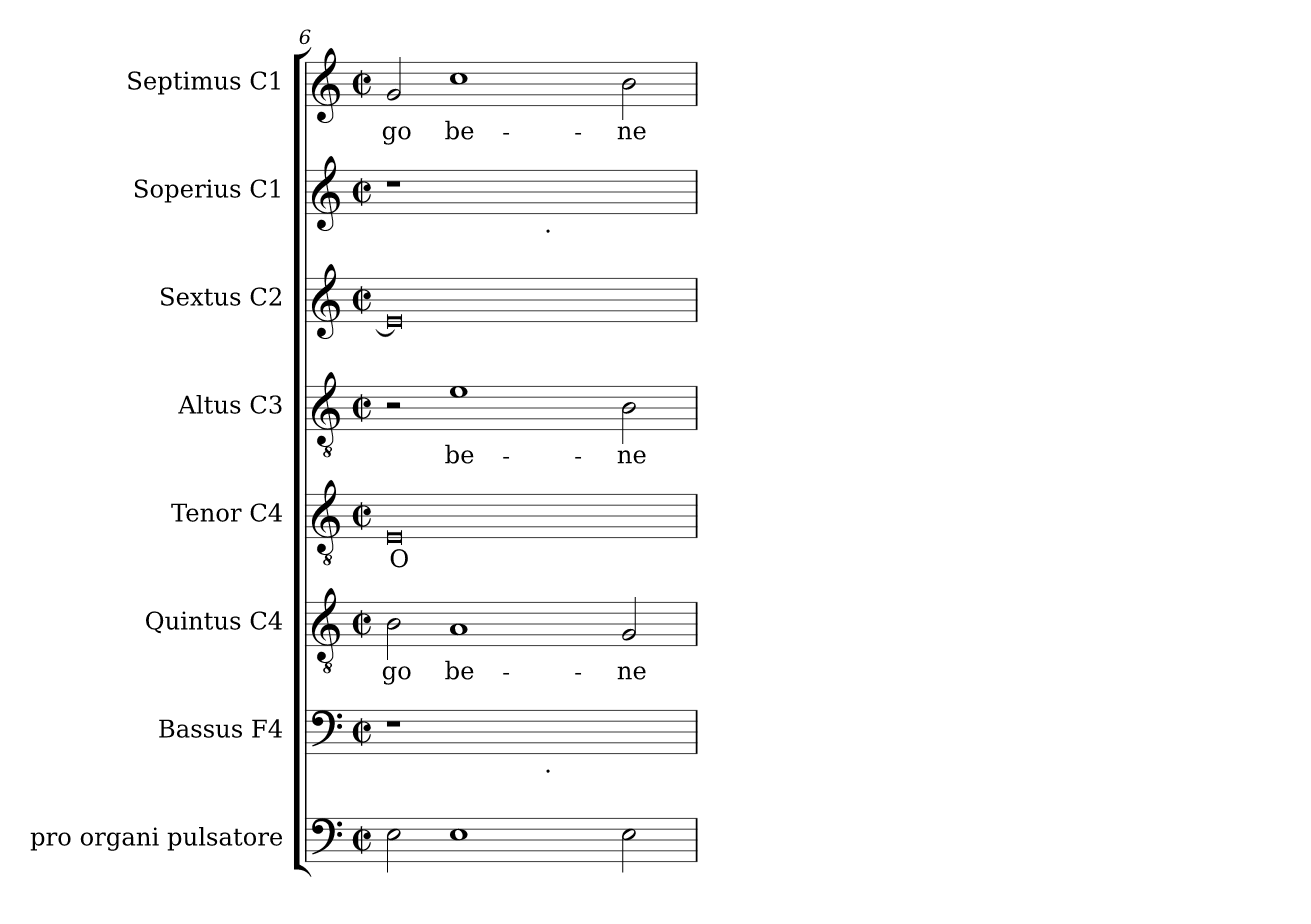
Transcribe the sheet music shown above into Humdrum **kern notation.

**kern	**text	**kern	**kern	**text	**kern	**text	**kern	**text	**kern	**text	**kern	**kern	**text
*part8	*part8	*part7	*part6	*part6	*part5	*part5	*part4	*part4	*part3	*part3	*part2	*part1	*part1
*staff8	*staff8	*staff7	*staff6	*staff6	*staff5	*staff5	*staff4	*staff4	*staff3	*staff3	*staff2	*staff1	*staff1
*I"pro organi  pulsatore	*	*I"Bassus  F4	*I"Quintus  C4	*	*I"Tenor  C4	*	*I"Altus  C3	*	*I"Sextus  C2	*	*I"Soperius  C1	*I"Septimus  C1	*
*clefF4	*	*clefF4	*clefGv2	*	*clefGv2	*	*clefGv2	*	*clefG2	*	*clefG2	*clefG2	*
*k[]	*	*k[]	*k[]	*	*k[]	*	*k[]	*	*k[]	*	*k[]	*k[]	*
*C:	*	*C:	*C:	*	*C:	*	*C:	*	*C:	*	*C:	*C:	*
*M2/2	*	*M2/2	*M2/2	*	*M2/2	*	*M2/2	*	*M2/2	*	*M2/2	*M2/2	*
*met(c|)	*	*met(c|)	*met(c|)	*	*met(c|)	*	*met(c|)	*	*met(c|)	*	*met(c|)	*met(c|)	*
=6	=6	=6	=6	=6	=6	=6	=6	=6	=6	=6	=6	=6	=6
!	!LO:LY:a:cj	!	!	!LO:LY:b:cj	!	!LO:LY:b:rj	!	!	!	!LO:LY:b:cj	!	!	!LO:LY:b:rj
*	*	*^	*	*	*	*	*	*	*	*	*^	*	*
2E\	.	1r	2ryy	2B\	-go	0E	O	2r	.	0e]	.	1r	2ryy	2g/	-go
!	!LO:LY:a:cj	!	!	!	!LO:LY:b:cj	!	!	!	!LO:LY:b:rj	!	!	!	!	!	!LO:LY:b:rj
1E	.	.	4ryy	1A	be-	.	.	1e	be-	.	.	.	4ryy	1cc	be-
.	.	.	8ryy	.	.	.	.	.	.	.	.	.	8ryy	.	.
.	.	.	16ryy	.	.	.	.	.	.	.	.	.	16ryy	.	.
.	.	.	64ryy	.	.	.	.	.	.	.	.	.	64ryy	.	.
!	!	!	!	!	!	!	!	!	!	!	!	!	!LO:TX:b:t=.	!	!
!	!	!	!LO:TX:b:t=.	!	!	!	!	!	!	!	!	!	!	!	!
.	.	.	1ryy	.	.	.	.	.	.	.	.	.	1ryy	.	.
.	.	1ryy	.	.	.	.	.	.	.	.	.	1ryy	.	.	.
!	!LO:LY:a:cj	!	!	!	!LO:LY:b:cj	!	!	!	!LO:LY:b:rj	!	!	!	!	!	!LO:LY:b:rj
2E\	.	.	.	2G/	-ne-	.	.	2B\	-ne-	.	.	.	.	2b\	-ne-
.	.	.	32.ryy	.	.	.	.	.	.	.	.	.	32.ryy	.	.
*	*	*v	*v	*	*	*	*	*	*	*	*	*v	*v	*	*
=	=	=	=	=	=	=	=	=	=	=	=	=	=
*-	*-	*-	*-	*-	*-	*-	*-	*-	*-	*-	*-	*-	*-
